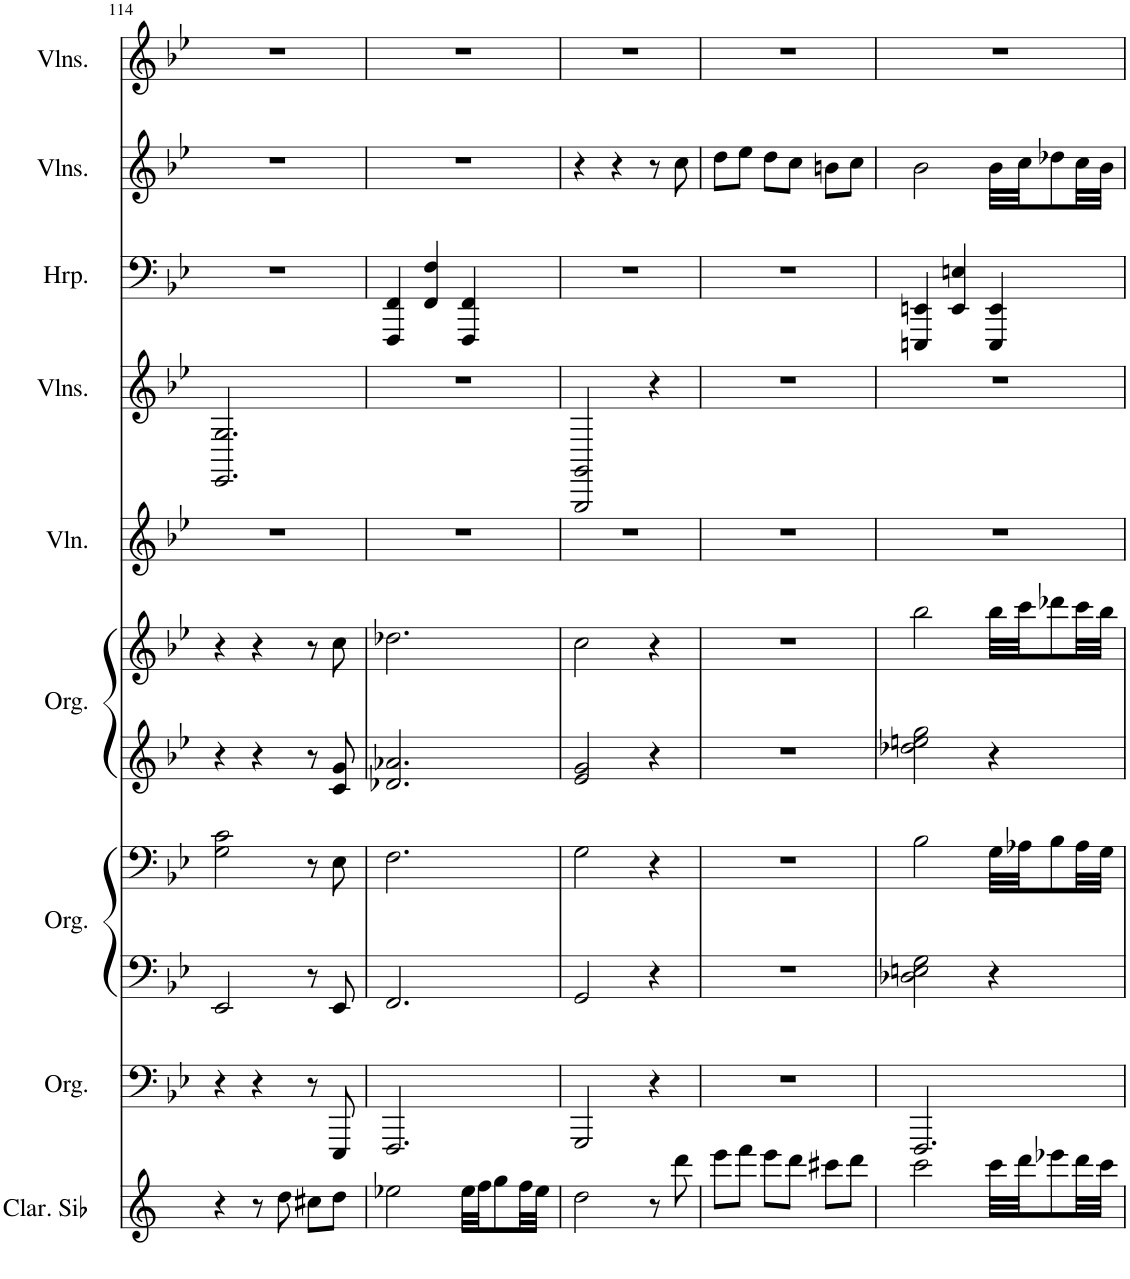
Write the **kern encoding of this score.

**kern	**kern	**kern	**kern	**kern	**kern	**kern	**kern	**kern	**kern	**kern
*part9	*part8	*part7	*part7	*part6	*part6	*part5	*part4	*part3	*part2	*part1
*staff11	*staff10	*staff9	*staff8	*staff7	*staff6	*staff5	*staff4	*staff3	*staff2	*staff1
*I"Clarinette en Sib	*I"Orgue, ChurchOrgan	*I"Orgue, ChurchOrgan	*	*I"Orgue, ChurchOrgan	*	*I"Violon,  Solo Violin	*I"Violons, StrEnsmbl 2	*I"Harpe, Pizz Strings	*I"Violons, StrEnsmbl 2	*I"Violons, StrEnsmbl 1
*I'Clar. Sib	*I'Org.	*I'Org.	*	*I'Org.	*	*I'Vln.	*I'Vlns.	*I'Hrp.	*I'Vlns.	*I'Vlns.
!!LO:PB:g=z
*clefG2	*clefF4	*clefF4	*clefF4	*clefG2	*clefG2	*clefG2	*clefG2	*clefF4	*clefG2	*clefG2
*Trd1c2	*	*	*	*	*	*	*	*	*	*
*k[]	*k[b-e-]	*k[b-e-]	*k[b-e-]	*k[b-e-]	*k[b-e-]	*k[b-e-]	*k[b-e-]	*k[b-e-]	*k[b-e-]	*k[b-e-]
*M3/4	*M3/4	*M3/4	*M3/4	*M3/4	*M3/4	*M3/4	*M3/4	*M3/4	*M3/4	*M3/4
=114	=114	=114	=114	=114	=114	=114	=114	=114	=114	=114
4r	4r	2EE-/	2G\ 2c\	4r	4r	2.r	2.EE-/ 2.G/	2.r	2.r	2.r
8r	4r	.	.	4r	4r	.	.	.	.	.
8dd\	.	.	.	.	.	.	.	.	.	.
8cc#X\L	8r	8r	8r	8r	8r	.	.	.	.	.
8dd\J	8EEE-/	8EE-/	8E-\	8c/ 8g/	8cc\	.	.	.	.	.
=115	=115	=115	=115	=115	=115	=115	=115	=115	=115	=115
2ee-X\	2.FFF/	2.FF/	2.F\	2.d-X/ 2.a-X/	2.dd-X\	2.r	2.r	4FFF/ 4FF/	2.r	2.r
.	.	.	.	.	.	.	.	4FF/ 4F/	.	.
32ee-\LLL	.	.	.	.	.	.	.	4FFF/ 4FF/	.	.
32ff\JJ	.	.	.	.	.	.	.	.	.	.
8gg\	.	.	.	.	.	.	.	.	.	.
32ff\LL	.	.	.	.	.	.	.	.	.	.
32ee-\JJJ	.	.	.	.	.	.	.	.	.	.
=116	=116	=116	=116	=116	=116	=116	=116	=116	=116	=116
2dd\	2GGG/	2GG/	2G\	2e-/ 2g/	2cc\	2.r	2GGG/ 2GG/	2.r	4r	2.r
.	.	.	.	.	.	.	.	.	4r	.
8r	4r	4r	4r	4r	4r	.	4r	.	8r	.
8ddd\	.	.	.	.	.	.	.	.	8cc\	.
=117	=117	=117	=117	=117	=117	=117	=117	=117	=117	=117
8eee\L	2.r	2.r	2.r	2.r	2.r	2.r	2.r	2.r	8dd\L	2.r
8fff\J	.	.	.	.	.	.	.	.	8ee-\J	.
8eee\L	.	.	.	.	.	.	.	.	8dd\L	.
8ddd\J	.	.	.	.	.	.	.	.	8cc\J	.
8ccc#X\L	.	.	.	.	.	.	.	.	8bn\L	.
8ddd\J	.	.	.	.	.	.	.	.	8cc\J	.
=118	=118	=118	=118	=118	=118	=118	=118	=118	=118	=118
2ccc\	2.FFF/	2D-X\ 2En\ 2G\	2B-\	2dd-X\ 2een\ 2gg\	2bb-\	2.r	2.r	4EEEn/ 4EEn/	2b-\	2.r
.	.	.	.	.	.	.	.	4EE/ 4En/	.	.
32ccc\LLL	.	4r	32G\LLL	4r	32bb-\LLL	.	.	4EEE/ 4EE/	32b-\LLL	.
32ddd\JJ	.	.	32A-X\JJ	.	32ccc\JJ	.	.	.	32cc\JJ	.
8eee-X\	.	.	8B-\	.	8ddd-X\	.	.	.	8dd-X\	.
32ddd\LL	.	.	32A-\LL	.	32ccc\LL	.	.	.	32cc\LL	.
32ccc\JJJ	.	.	32G\JJJ	.	32bb-\JJJ	.	.	.	32b-\JJJ	.
=	=	=	=	=	=	=	=	=	=	=
*-	*-	*-	*-	*-	*-	*-	*-	*-	*-	*-
